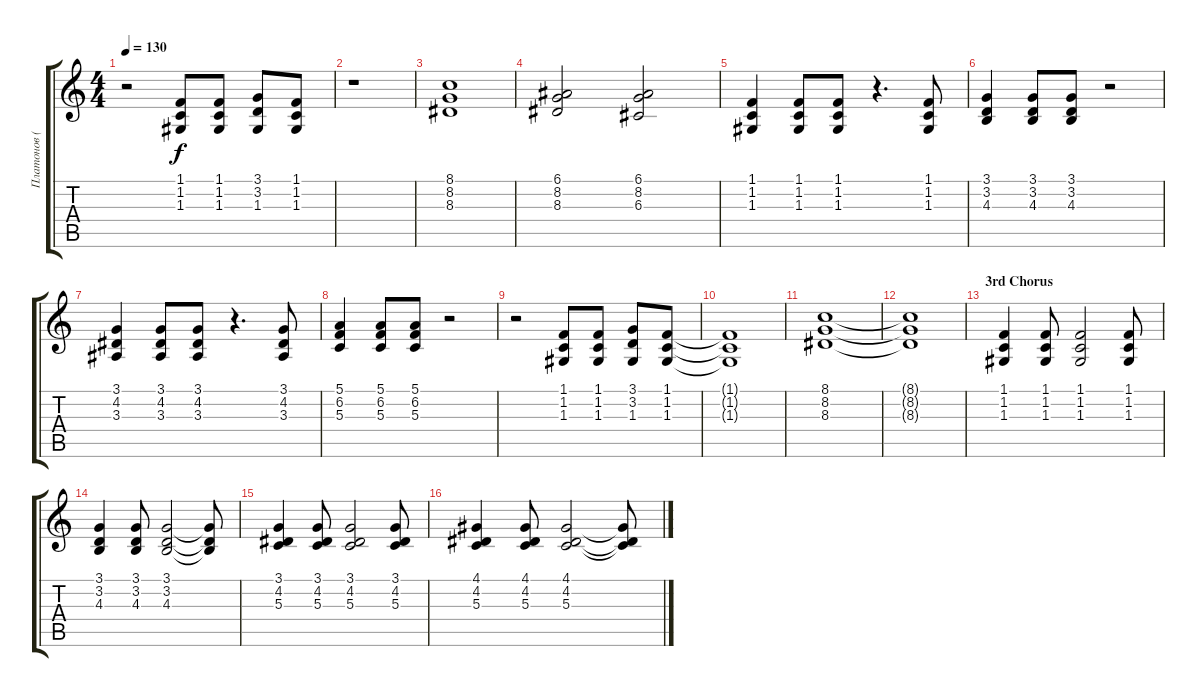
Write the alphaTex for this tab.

\track ("Платонов (Клавиш. 3)" "Платонов (") {instrument electricgrandpiano}
\staff {score tabs}
\tuning (E4 B3 G3 D3 A2 E2) {hide}
\ts (4 4)
\tempo 130
\clef g2
\ks c
r.2{dy f} (1.1 1.2 1.3).8 (1.1 1.2 1.3).8 (3.1 3.2 1.3).8 (1.1 1.2 1.3).8 |
r.1 |
(8.1 8.2 8.3).1 |
(6.1 8.2 8.3).2 (6.1 8.2 6.3).2 |
(1.1 1.2 1.3).4 (1.1 1.2 1.3).8 (1.1 1.2 1.3).8 r.4{d} (1.1 1.2 1.3).8 |
(3.1 3.2 4.3).4 (3.1 3.2 4.3).8 (3.1 3.2 4.3).8 r.2 |
(3.1 4.2 3.3).4 (3.1 4.2 3.3).8 (3.1 4.2 3.3).8 r.4{d} (3.1 4.2 3.3).8 |
(5.1 6.2 5.3).4 (5.1 6.2 5.3).8 (5.1 6.2 5.3).8 r.2 |
r.2 (1.1 1.2 1.3).8 (1.1 1.2 1.3).8 (3.1 3.2 1.3).8 (1.1 1.2 1.3).8 |
(1.1{t} 1.2{t} 1.3{t}).1 |
(8.1 8.2 8.3).1 |
(8.1{t} 8.2{t} 8.3{t}).1 |
\section ("" "3rd Chorus")
(1.1 1.2 1.3).4 (1.1 1.2 1.3).8 (1.1 1.2 1.3).2 (1.1 1.2 1.3).8 |
(3.1 3.2 4.3).4 (3.1 3.2 4.3).8 (3.1 3.2 4.3).2 (3.1{t} 3.2{t} 4.3{t}).8 |
(3.1 4.2 5.3).4 (3.1 4.2 5.3).8 (3.1 4.2 5.3).2 (3.1 4.2 5.3).8 |
(4.1 4.2 5.3).4 (4.1 4.2 5.3).8 (4.1 4.2 5.3).2 (4.1{t} 4.2{t} 5.3{t}).8
